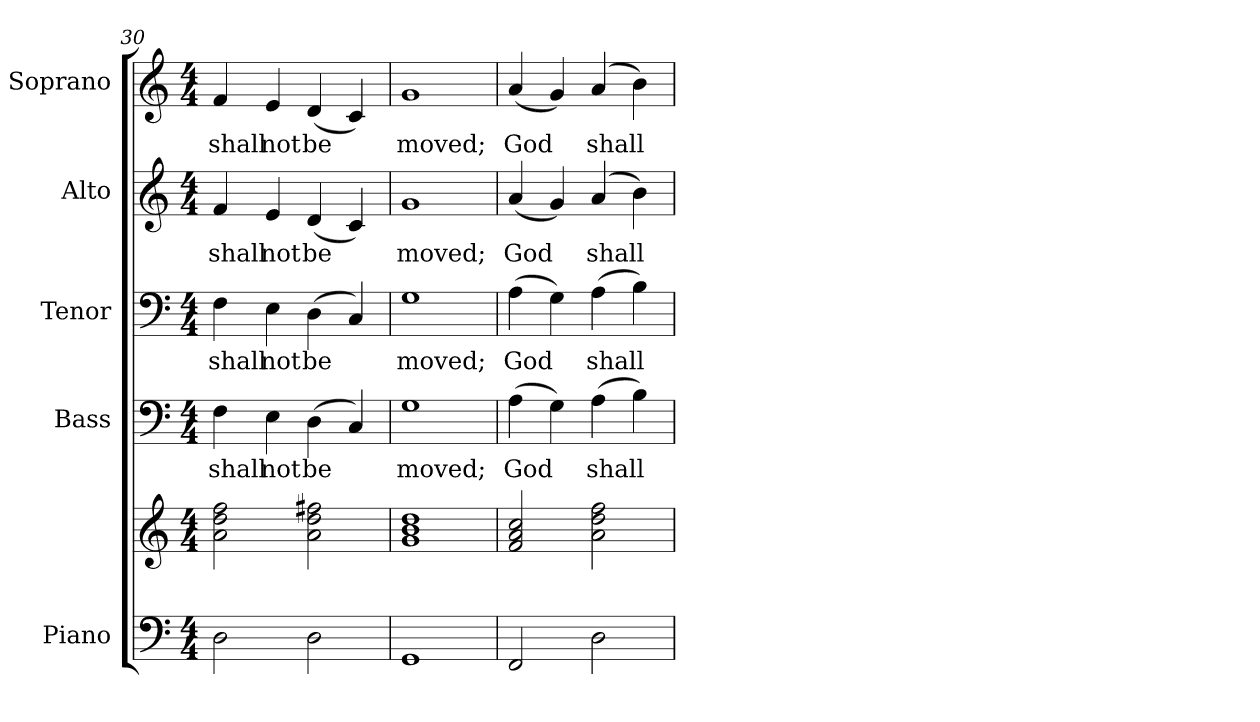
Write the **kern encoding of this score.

**kern	**kern	**kern	**text	**kern	**text	**kern	**text	**kern	**text
*part5	*part5	*part4	*part4	*part3	*part3	*part2	*part2	*part1	*part1
*staff6	*staff5	*staff4	*staff4	*staff3	*staff3	*staff2	*staff2	*staff1	*staff1
*I"Piano	*	*I"Bass	*	*I"Tenor	*	*I"Alto	*	*I"Soprano	*
*I'Pno.	*	*I'B.	*	*I'T.	*	*I'A.	*	*I'S.	*
*clefF4	*clefG2	*clefF4	*	*clefF4	*	*clefG2	*	*clefG2	*
*k[]	*k[]	*k[]	*	*k[]	*	*k[]	*	*k[]	*
*C:	*C:	*C:	*	*C:	*	*C:	*	*C:	*
*M4/4	*M4/4	*M4/4	*	*M4/4	*	*M4/4	*	*M4/4	*
=30	=30	=30	=30	=30	=30	=30	=30	=30	=30
!	!	!	!LO:LY:b:color=#000000	!	!	!	!	!	!
!	!	!	!	!	!LO:LY:b:color=#000000	!	!	!	!
!	!	!	!	!	!	!	!LO:LY:b:color=#000000	!	!
!	!	!	!	!	!	!	!	!	!LO:LY:b:color=#000000
2Di\	2ai\ 2ddi 2ffi	4Fi\	shall	4Fi\	shall	4fi/	shall	4fi/	shall
!	!	!	!LO:LY:b:color=#000000	!	!	!	!	!	!
!	!	!	!	!	!LO:LY:b:color=#000000	!	!	!	!
!	!	!	!	!	!	!	!LO:LY:b:color=#000000	!	!
!	!	!	!	!	!	!	!	!	!LO:LY:b:color=#000000
.	.	4Ei\	not	4Ei\	not	4ei/	not	4ei/	not
!	!	!	!LO:LY:b:color=#000000	!	!	!	!	!	!
!	!	!	!	!	!LO:LY:b:color=#000000	!	!	!	!
!	!	!	!	!	!	!	!LO:LY:b:color=#000000	!	!
!	!	!	!	!	!	!	!	!	!LO:LY:b:color=#000000
2Di\	2ai\ 2ddi 2ff#Xi	(4Di\	be	(4Di\	be	(4di/	be	(4di/	be
.	.	4Ci/)	.	4Ci/)	.	4ci/)	.	4ci/)	.
!!LO:PB:g=z
=31	=31	=31	=31	=31	=31	=31	=31	=31	=31
!	!	!	!LO:LY:b:color=#000000	!	!	!	!	!	!
!	!	!	!	!	!LO:LY:b:color=#000000	!	!	!	!
!	!	!	!	!	!	!	!LO:LY:b:color=#000000	!	!
!	!	!	!	!	!	!	!	!	!LO:LY:b:color=#000000
1GGi	1gi 1bi 1ddi	1Gi	moved;	1Gi	moved;	1gi	moved;	1gi	moved;
=32	=32	=32	=32	=32	=32	=32	=32	=32	=32
!	!	!	!LO:LY:b:color=#000000	!	!	!	!	!	!
!	!	!	!	!	!LO:LY:b:color=#000000	!	!	!	!
!	!	!	!	!	!	!	!LO:LY:b:color=#000000	!	!
!	!	!	!	!	!	!	!	!	!LO:LY:b:color=#000000
2FFi/	2fi/ 2ai 2cci	(4Ai\	God	(4Ai\	God	(4ai/	God	(4ai/	God
.	.	4Gi\)	.	4Gi\)	.	4gi/)	.	4gi/)	.
!	!	!	!LO:LY:b:color=#000000	!	!	!	!	!	!
!	!	!	!	!	!LO:LY:b:color=#000000	!	!	!	!
!	!	!	!	!	!	!	!LO:LY:b:color=#000000	!	!
!	!	!	!	!	!	!	!	!	!LO:LY:b:color=#000000
2Di\	2ai\ 2ddi 2ffi	(4Ai\	shall	(4Ai\	shall	(4ai/	shall	(4ai/	shall
.	.	4Bi\)	.	4Bi\)	.	4bi\)	.	4bi\)	.
=	=	=	=	=	=	=	=	=	=
*-	*-	*-	*-	*-	*-	*-	*-	*-	*-
